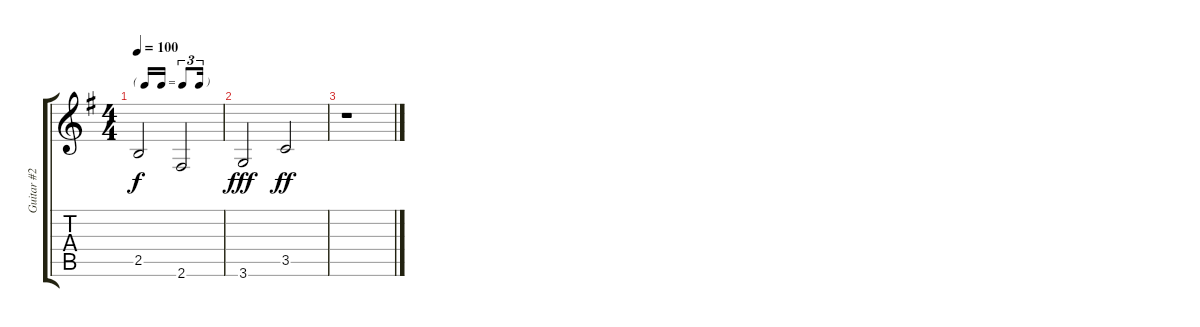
\track ("Guitar #2" "Guitar #2") {instrument overdrivenguitar}
\staff {score tabs}
\tuning (E4 B3 G3 D3 A2 E2) {hide}
\ts (4 4)
\tf triplet16th
\tempo 100
\clef g2
\ks g
2.5.2{dy f} 2.6.2 |
3.6.2{dy fff} 3.5.2{dy ff} |
r.1
